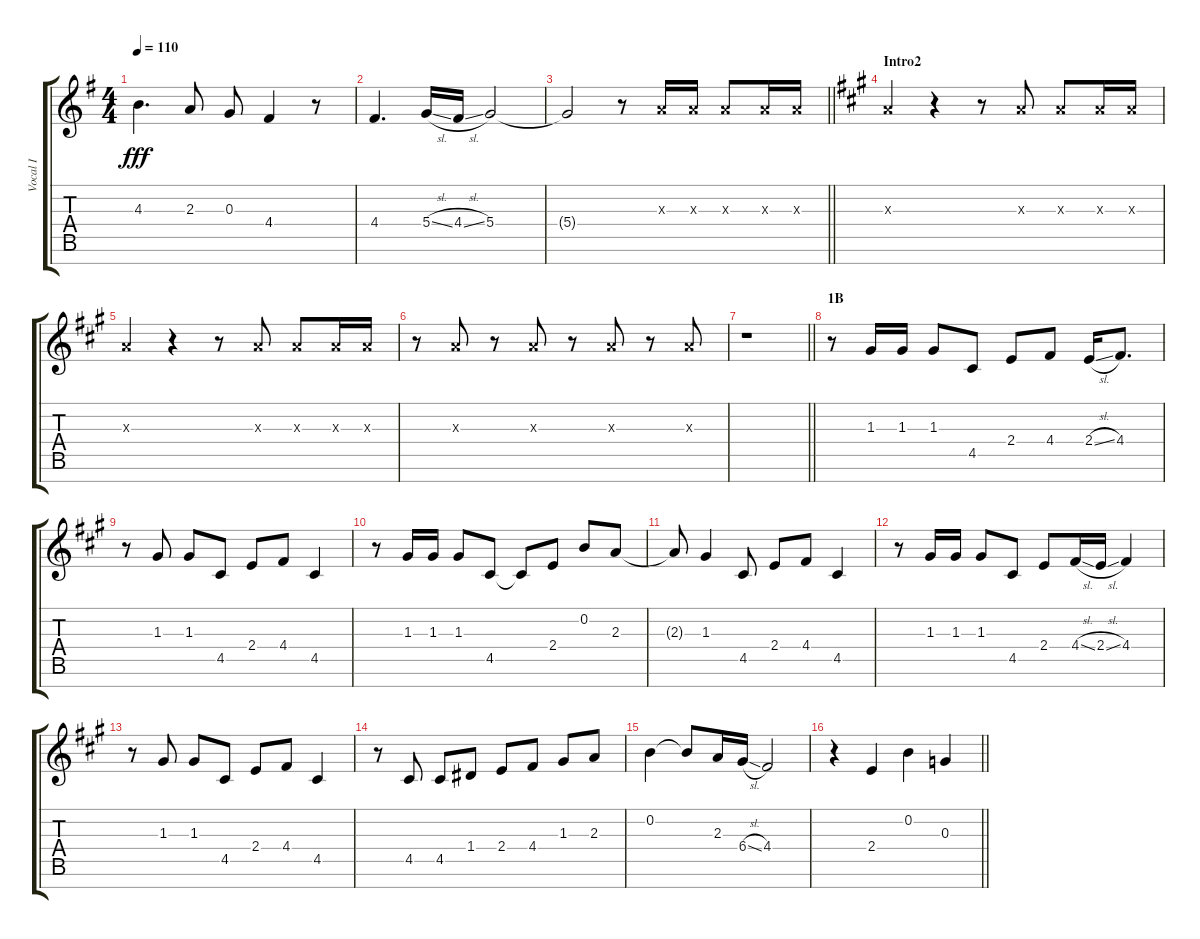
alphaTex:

\track ("Vocal I" "Vocal I") {instrument voiceoohs}
\staff {score tabs}
\tuning (E5 B4 G4 D4 A3 E3 B2) {hide}
\ts (4 4)
\tempo 110
\clef g2
\ks g
4.3.4{d dy fff} 2.3.8 0.3.8 4.4.4 r.8 |
4.4.4{d} 5.4{sl}.16 4.4{sl}.16 5.4.2 |
\barLineRight lightlight
5.4{t}.2 r.8 2.3{x}.16 2.3{x}.16 2.3{x}.8 2.3{x}.16 2.3{x}.16 |
\section ("" "Intro2")
\ks a
2.3{x}.4 r.4 r.8 2.3{x}.8 2.3{x}.8 2.3{x}.16 2.3{x}.16 |
2.3{x}.4 r.4 r.8 2.3{x}.8 2.3{x}.8 2.3{x}.16 2.3{x}.16 |
r.8 2.3{x}.8 r.8 2.3{x}.8 r.8 2.3{x}.8 r.8 2.3{x}.8 |
\barLineRight lightlight
r.1 |
\section ("" "1B")
r.8 1.3.16 1.3.16 1.3.8 4.5.8 2.4.8 4.4.8 2.4{sl}.16 4.4.8{d} |
r.8 1.3.8 1.3.8 4.5.8 2.4.8 4.4.8 4.5.4 |
r.8 1.3.16 1.3.16 1.3.8 4.5.8 4.5{t}.8 2.4.8 0.2.8 2.3.8 |
2.3{t}.8 1.3.4 4.5.8 2.4.8 4.4.8 4.5.4 |
r.8 1.3.16 1.3.16 1.3.8 4.5.8 2.4.8 4.4{sl}.16 2.4{sl}.16 4.4.4 |
r.8 1.3.8 1.3.8 4.5.8 2.4.8 4.4.8 4.5.4 |
r.8 4.5.8 4.5.8 1.4.8 2.4.8 4.4.8 1.3.8 2.3.8 |
0.2.4 0.2{t}.8 2.3.16 6.4{sl}.16 4.4.2 |
\barLineRight lightlight
r.4 2.4.4 0.2.4 0.3.4
